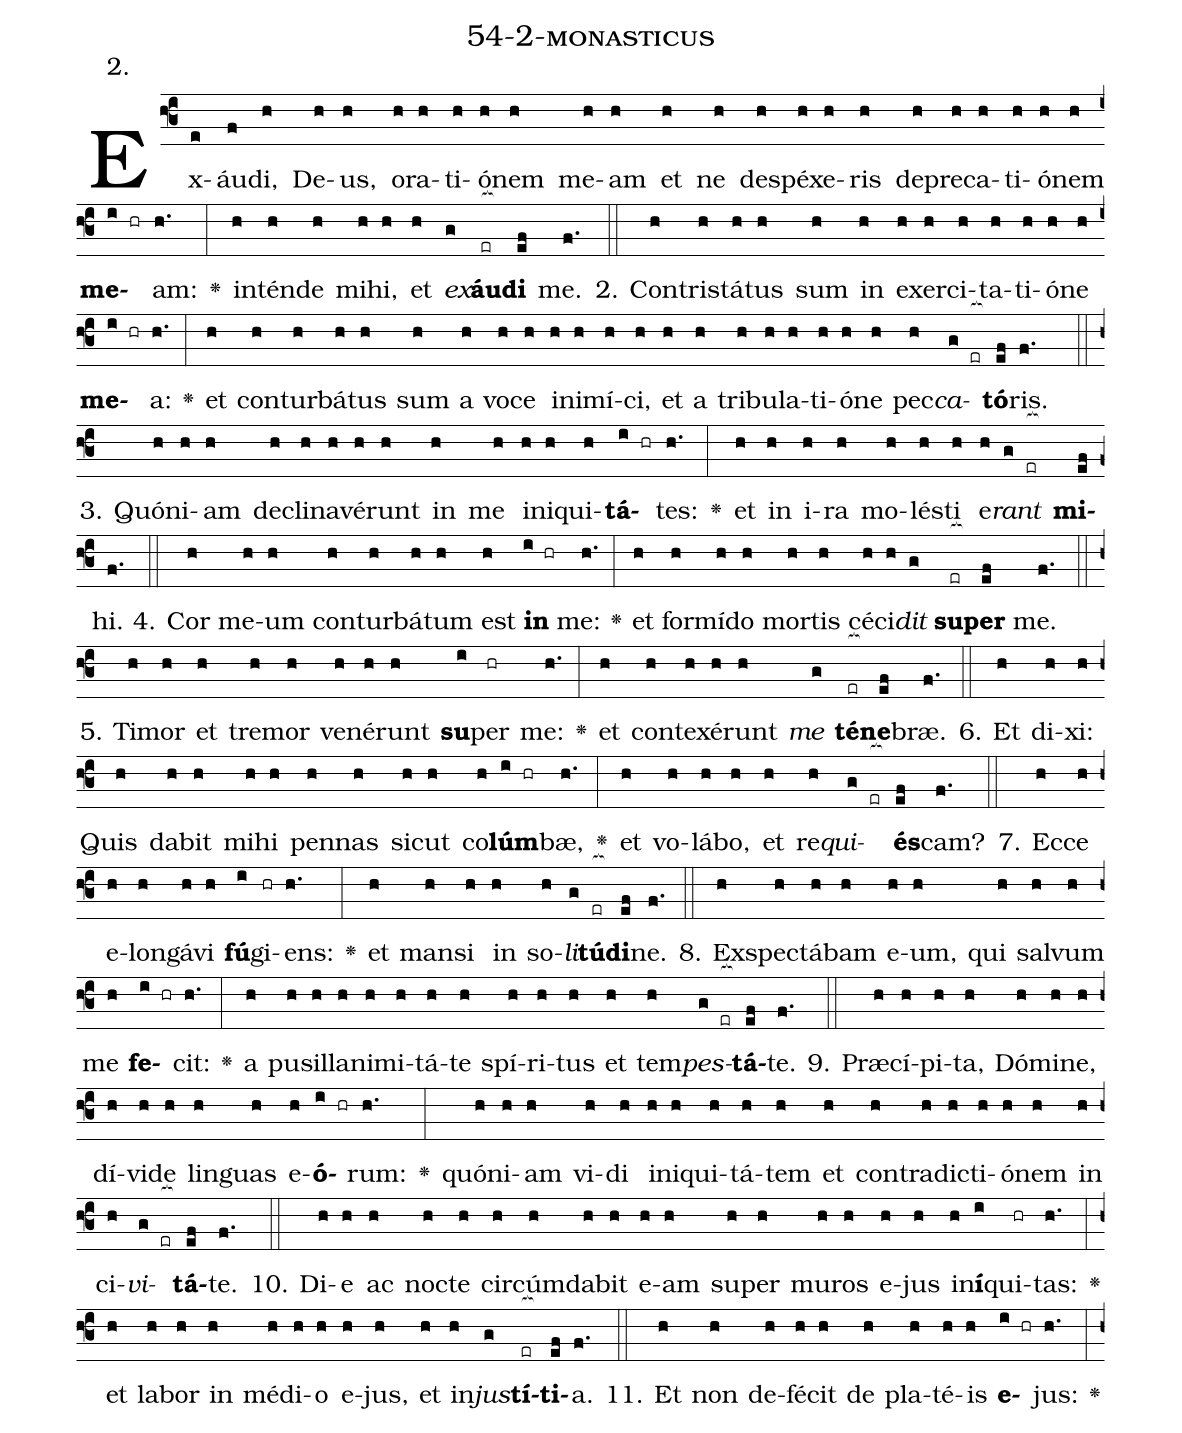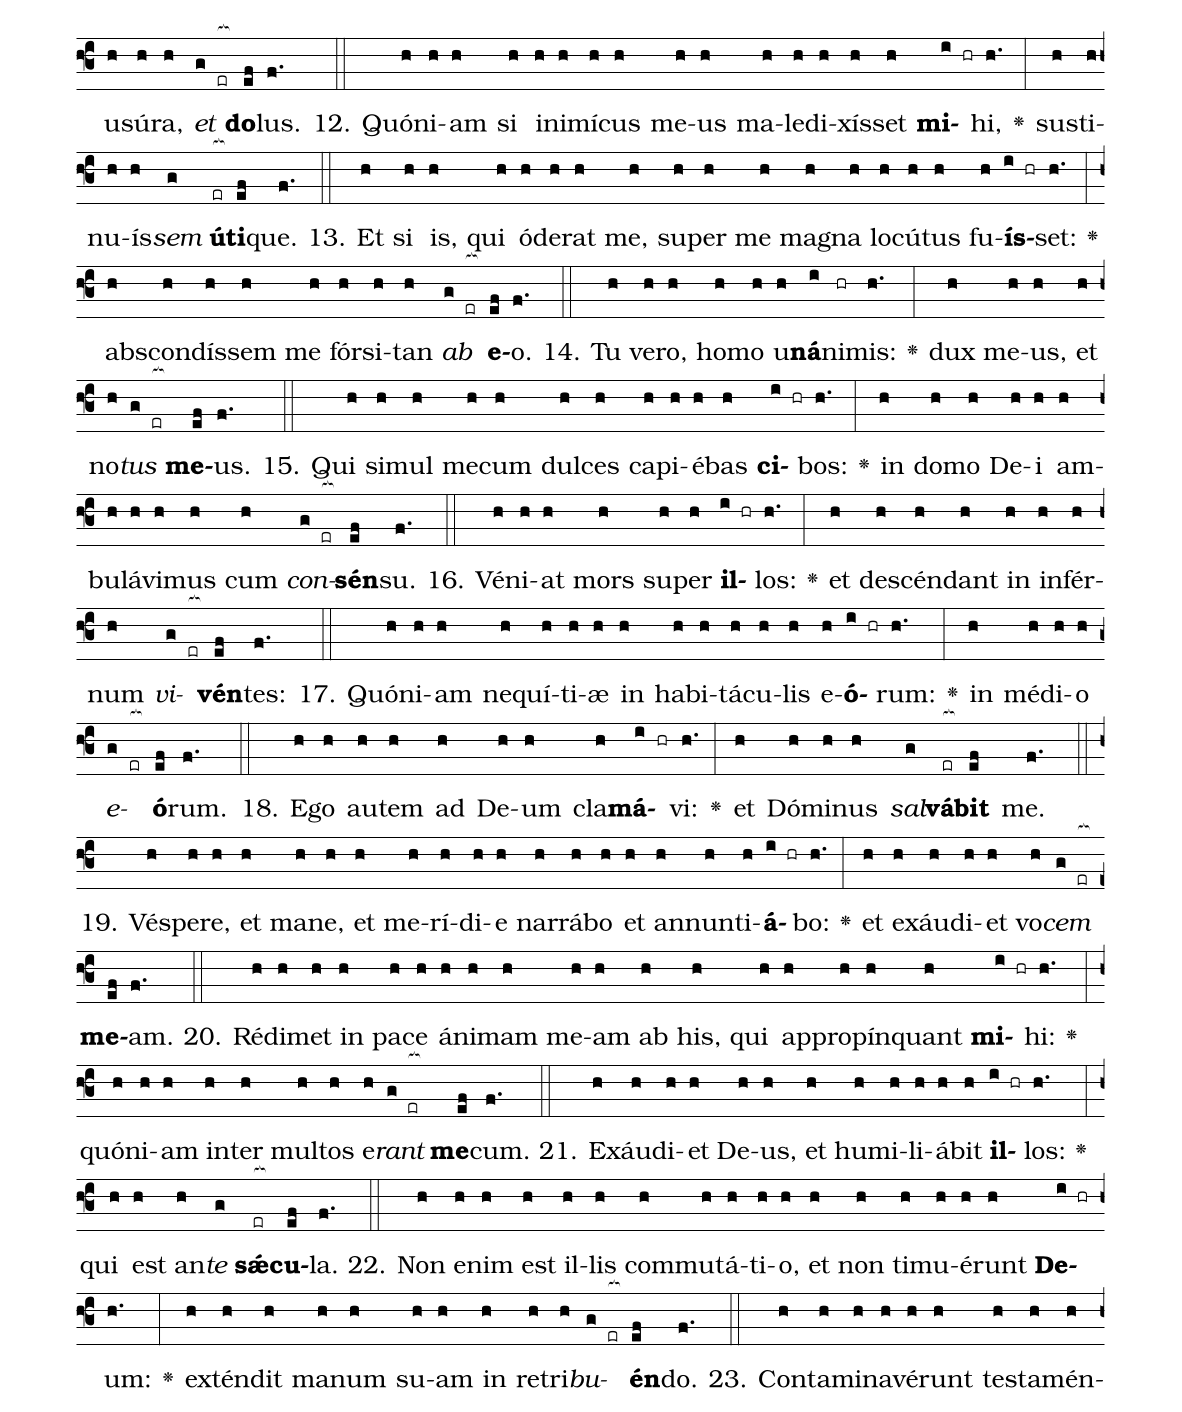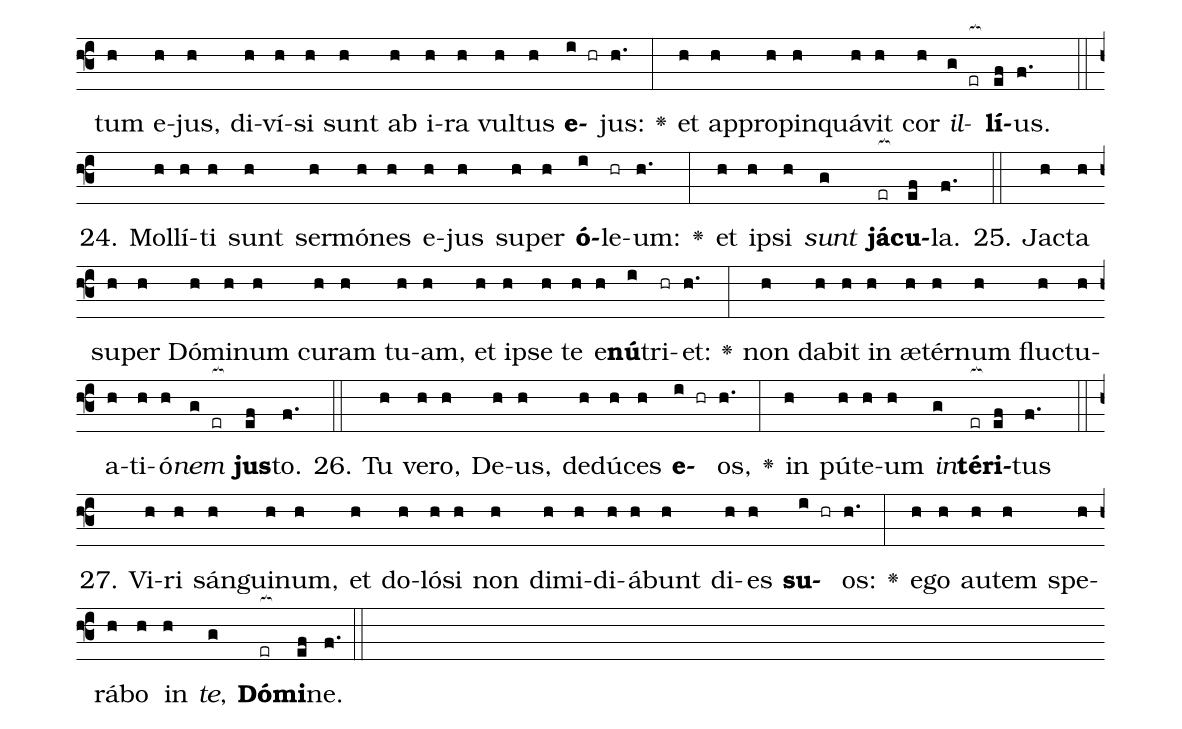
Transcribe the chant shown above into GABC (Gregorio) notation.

name: 54-2-monasticus;
annotation: 2.;
%%
(f3)Ex(e)áu(f)di,(h) De(h)us,(h) o(h)ra(h)ti(h)ó(h)nem(h) me(h)am(h) et(h) ne(h) de(h)spé(h)xe(h)ris(h) de(h)pre(h)ca(h)ti(h)ó(h)nem(h) <b>me</b>(i hr)am:(h.) <v>\greheightstar</v>(:) in(h)tén(h)de(h) mi(h)hi,(h) et(h) <i>ex</i>(g)<b>áu</b>(er[ocb:1{])<b>di</b>(ef[ocb:0}]) me.(f.) (::)
2. Con(h)tris(h)tá(h)tus(h) sum(h) in(h) ex(h)er(h)ci(h)ta(h)ti(h)ó(h)ne(h) <b>me</b>(i hr)a:(h.) <v>\greheightstar</v>(:) et(h) con(h)tur(h)bá(h)tus(h) sum(h) a(h) vo(h)ce(h) in(h)i(h)mí(h)ci,(h) et(h) a(h) tri(h)bu(h)la(h)ti(h)ó(h)ne(h) pec(h)<i>ca</i>(g er[ocb:1{])<b>tó</b>(ef[ocb:0}])ris.(f.) (::)
3. Quón(h)i(h)am(h) de(h)cli(h)na(h)vé(h)runt(h) in(h) me(h) in(h)i(h)qui(h)<b>tá</b>(i hr)tes:(h.) <v>\greheightstar</v>(:) et(h) in(h) i(h)ra(h) mo(h)lés(h)ti(h) e(h)<i>rant</i>(g er[ocb:1{]) <b>mi</b>(ef[ocb:0}])hi.(f.) (::)
4. Cor(h) me(h)um(h) con(h)tur(h)bá(h)tum(h) est(h) <b>in</b>(i hr) me:(h.) <v>\greheightstar</v>(:) et(h) for(h)mí(h)do(h) mor(h)tis(h) cé(h)ci(h)<i>dit</i>(g) <b>su</b>(er[ocb:1{])<b>per</b>(ef[ocb:0}]) me.(f.) (::)
5. Ti(h)mor(h) et(h) tre(h)mor(h) ve(h)né(h)runt(h) <b>su</b>(i)per(hr) me:(h.) <v>\greheightstar</v>(:) et(h) con(h)te(h)xé(h)runt(h) <i>me</i>(g) <b>té</b>(er[ocb:1{])<b>ne</b>(ef[ocb:0}])bræ.(f.) (::)
6. Et(h) di(h)xi:(h) Quis(h) da(h)bit(h) mi(h)hi(h) pen(h)nas(h) sic(h)ut(h) co(h)<b>lúm</b>(i hr)bæ,(h.) <v>\greheightstar</v>(:) et(h) vo(h)lá(h)bo,(h) et(h) re(h)<i>qui</i>(g er[ocb:1{])<b>és</b>(ef[ocb:0}])cam?(f.) (::)
7. Ec(h)ce(h) e(h)lon(h)gá(h)vi(h) <b>fú</b>(i)gi(hr)ens:(h.) <v>\greheightstar</v>(:) et(h) man(h)si(h) in(h) so(h)<i>li</i>(g)<b>tú</b>(er[ocb:1{])<b>di</b>(ef[ocb:0}])ne.(f.) (::)
8. Ex(h)spec(h)tá(h)bam(h) e(h)um,(h) qui(h) sal(h)vum(h) me(h) <b>fe</b>(i hr)cit:(h.) <v>\greheightstar</v>(:) a(h) pu(h)sil(h)la(h)ni(h)mi(h)tá(h)te(h) spí(h)ri(h)tus(h) et(h) tem(h)<i>pes</i>(g er[ocb:1{])<b>tá</b>(ef[ocb:0}])te.(f.) (::)
9. Præ(h)cí(h)pi(h)ta,(h) Dó(h)mi(h)ne,(h) dí(h)vi(h)de(h) lin(h)guas(h) e(h)<b>ó</b>(i hr)rum:(h.) <v>\greheightstar</v>(:) quón(h)i(h)am(h) vi(h)di(h) in(h)i(h)qui(h)tá(h)tem(h) et(h) con(h)tra(h)dic(h)ti(h)ó(h)nem(h) in(h) ci(h)<i>vi</i>(g er[ocb:1{])<b>tá</b>(ef[ocb:0}])te.(f.) (::)
10. Di(h)e(h) ac(h) noc(h)te(h) cir(h)cúm(h)da(h)bit(h) e(h)am(h) su(h)per(h) mu(h)ros(h) e(h)jus(h) in(h)<b>í</b>(i)qui(hr)tas:(h.) <v>\greheightstar</v>(:) et(h) la(h)bor(h) in(h) mé(h)di(h)o(h) e(h)jus,(h) et(h) in(h)<i>jus</i>(g)<b>tí</b>(er[ocb:1{])<b>ti</b>(ef[ocb:0}])a.(f.) (::)
11. Et(h) non(h) de(h)fé(h)cit(h) de(h) pla(h)té(h)is(h) <b>e</b>(i hr)jus:(h.) <v>\greheightstar</v>(:) u(h)sú(h)ra,(h) <i>et</i>(g er[ocb:1{]) <b>do</b>(ef[ocb:0}])lus.(f.) (::)
12. Quón(h)i(h)am(h) si(h) in(h)i(h)mí(h)cus(h) me(h)us(h) ma(h)le(h)di(h)xís(h)set(h) <b>mi</b>(i hr)hi,(h.) <v>\greheightstar</v>(:) sus(h)ti(h)nu(h)ís(h)<i>sem</i>(g) <b>ú</b>(er[ocb:1{])<b>ti</b>(ef[ocb:0}])que.(f.) (::)
13. Et(h) si(h) is,(h) qui(h) ó(h)de(h)rat(h) me,(h) su(h)per(h) me(h) ma(h)gna(h) lo(h)cú(h)tus(h) fu(h)<b>ís</b>(i hr)set:(h.) <v>\greheightstar</v>(:) abs(h)con(h)dís(h)sem(h) me(h) fór(h)si(h)tan(h) <i>ab</i>(g er[ocb:1{]) <b>e</b>(ef[ocb:0}])o.(f.) (::)
14. Tu(h) ve(h)ro,(h) ho(h)mo(h) u(h)<b>ná</b>(i)ni(hr)mis:(h.) <v>\greheightstar</v>(:) dux(h) me(h)us,(h) et(h) no(h)<i>tus</i>(g er[ocb:1{]) <b>me</b>(ef[ocb:0}])us.(f.) (::)
15. Qui(h) si(h)mul(h) me(h)cum(h) dul(h)ces(h) ca(h)pi(h)é(h)bas(h) <b>ci</b>(i hr)bos:(h.) <v>\greheightstar</v>(:) in(h) do(h)mo(h) De(h)i(h) am(h)bu(h)lá(h)vi(h)mus(h) cum(h) <i>con</i>(g er[ocb:1{])<b>sén</b>(ef[ocb:0}])su.(f.) (::)
16. Vé(h)ni(h)at(h) mors(h) su(h)per(h) <b>il</b>(i hr)los:(h.) <v>\greheightstar</v>(:) et(h) de(h)scén(h)dant(h) in(h) in(h)fér(h)num(h) <i>vi</i>(g er[ocb:1{])<b>vén</b>(ef[ocb:0}])tes:(f.) (::)
17. Quón(h)i(h)am(h) ne(h)quí(h)ti(h)æ(h) in(h) ha(h)bi(h)tá(h)cu(h)lis(h) e(h)<b>ó</b>(i hr)rum:(h.) <v>\greheightstar</v>(:) in(h) mé(h)di(h)o(h) <i>e</i>(g er[ocb:1{])<b>ó</b>(ef[ocb:0}])rum.(f.) (::)
18. E(h)go(h) au(h)tem(h) ad(h) De(h)um(h) cla(h)<b>má</b>(i hr)vi:(h.) <v>\greheightstar</v>(:) et(h) Dó(h)mi(h)nus(h) <i>sal</i>(g)<b>vá</b>(er[ocb:1{])<b>bit</b>(ef[ocb:0}]) me.(f.) (::)
19. Vés(h)pe(h)re,(h) et(h) ma(h)ne,(h) et(h) me(h)rí(h)di(h)e(h) nar(h)rá(h)bo(h) et(h) an(h)nun(h)ti(h)<b>á</b>(i hr)bo:(h.) <v>\greheightstar</v>(:) et(h) ex(h)áu(h)di(h)et(h) vo(h)<i>cem</i>(g er[ocb:1{]) <b>me</b>(ef[ocb:0}])am.(f.) (::)
20. Réd(h)i(h)met(h) in(h) pa(h)ce(h) á(h)ni(h)mam(h) me(h)am(h) ab(h) his,(h) qui(h) ap(h)pro(h)pín(h)quant(h) <b>mi</b>(i hr)hi:(h.) <v>\greheightstar</v>(:) quón(h)i(h)am(h) in(h)ter(h) mul(h)tos(h) e(h)<i>rant</i>(g er[ocb:1{]) <b>me</b>(ef[ocb:0}])cum.(f.) (::)
21. Ex(h)áu(h)di(h)et(h) De(h)us,(h) et(h) hu(h)mi(h)li(h)á(h)bit(h) <b>il</b>(i hr)los:(h.) <v>\greheightstar</v>(:) qui(h) est(h) an(h)<i>te</i>(g) <b>sǽ</b>(er[ocb:1{])<b>cu</b>(ef[ocb:0}])la.(f.) (::)
22. Non(h) e(h)nim(h) est(h) il(h)lis(h) com(h)mu(h)tá(h)ti(h)o,(h) et(h) non(h) ti(h)mu(h)é(h)runt(h) <b>De</b>(i hr)um:(h.) <v>\greheightstar</v>(:) ex(h)tén(h)dit(h) ma(h)num(h) su(h)am(h) in(h) re(h)tri(h)<i>bu</i>(g er[ocb:1{])<b>én</b>(ef[ocb:0}])do.(f.) (::)
23. Con(h)ta(h)mi(h)na(h)vé(h)runt(h) tes(h)ta(h)mén(h)tum(h) e(h)jus,(h) di(h)ví(h)si(h) sunt(h) ab(h) i(h)ra(h) vul(h)tus(h) <b>e</b>(i hr)jus:(h.) <v>\greheightstar</v>(:) et(h) ap(h)pro(h)pin(h)quá(h)vit(h) cor(h) <i>il</i>(g er[ocb:1{])<b>lí</b>(ef[ocb:0}])us.(f.) (::)
24. Mol(h)lí(h)ti(h) sunt(h) ser(h)mó(h)nes(h) e(h)jus(h) su(h)per(h) <b>ó</b>(i)le(hr)um:(h.) <v>\greheightstar</v>(:) et(h) ip(h)si(h) <i>sunt</i>(g) <b>já</b>(er[ocb:1{])<b>cu</b>(ef[ocb:0}])la.(f.) (::)
25. Jac(h)ta(h) su(h)per(h) Dó(h)mi(h)num(h) cu(h)ram(h) tu(h)am,(h) et(h) ip(h)se(h) te(h) e(h)<b>nú</b>(i)tri(hr)et:(h.) <v>\greheightstar</v>(:) non(h) da(h)bit(h) in(h) æ(h)tér(h)num(h) fluc(h)tu(h)a(h)ti(h)ó(h)<i>nem</i>(g er[ocb:1{]) <b>jus</b>(ef[ocb:0}])to.(f.) (::)
26. Tu(h) ve(h)ro,(h) De(h)us,(h) de(h)dú(h)ces(h) <b>e</b>(i hr)os,(h.) <v>\greheightstar</v>(:) in(h) pú(h)te(h)um(h) <i>in</i>(g)<b>tér</b>(er[ocb:1{])<b>i</b>(ef[ocb:0}])tus(f.) (::)
27. Vi(h)ri(h) sán(h)gui(h)num,(h) et(h) do(h)ló(h)si(h) non(h) di(h)mi(h)di(h)á(h)bunt(h) di(h)es(h) <b>su</b>(i hr)os:(h.) <v>\greheightstar</v>(:) e(h)go(h) au(h)tem(h) spe(h)rá(h)bo(h) in(h) <i>te</i>,(g) <b>Dó</b>(er[ocb:1{])<b>mi</b>(ef[ocb:0}])ne.(f.) (::)
